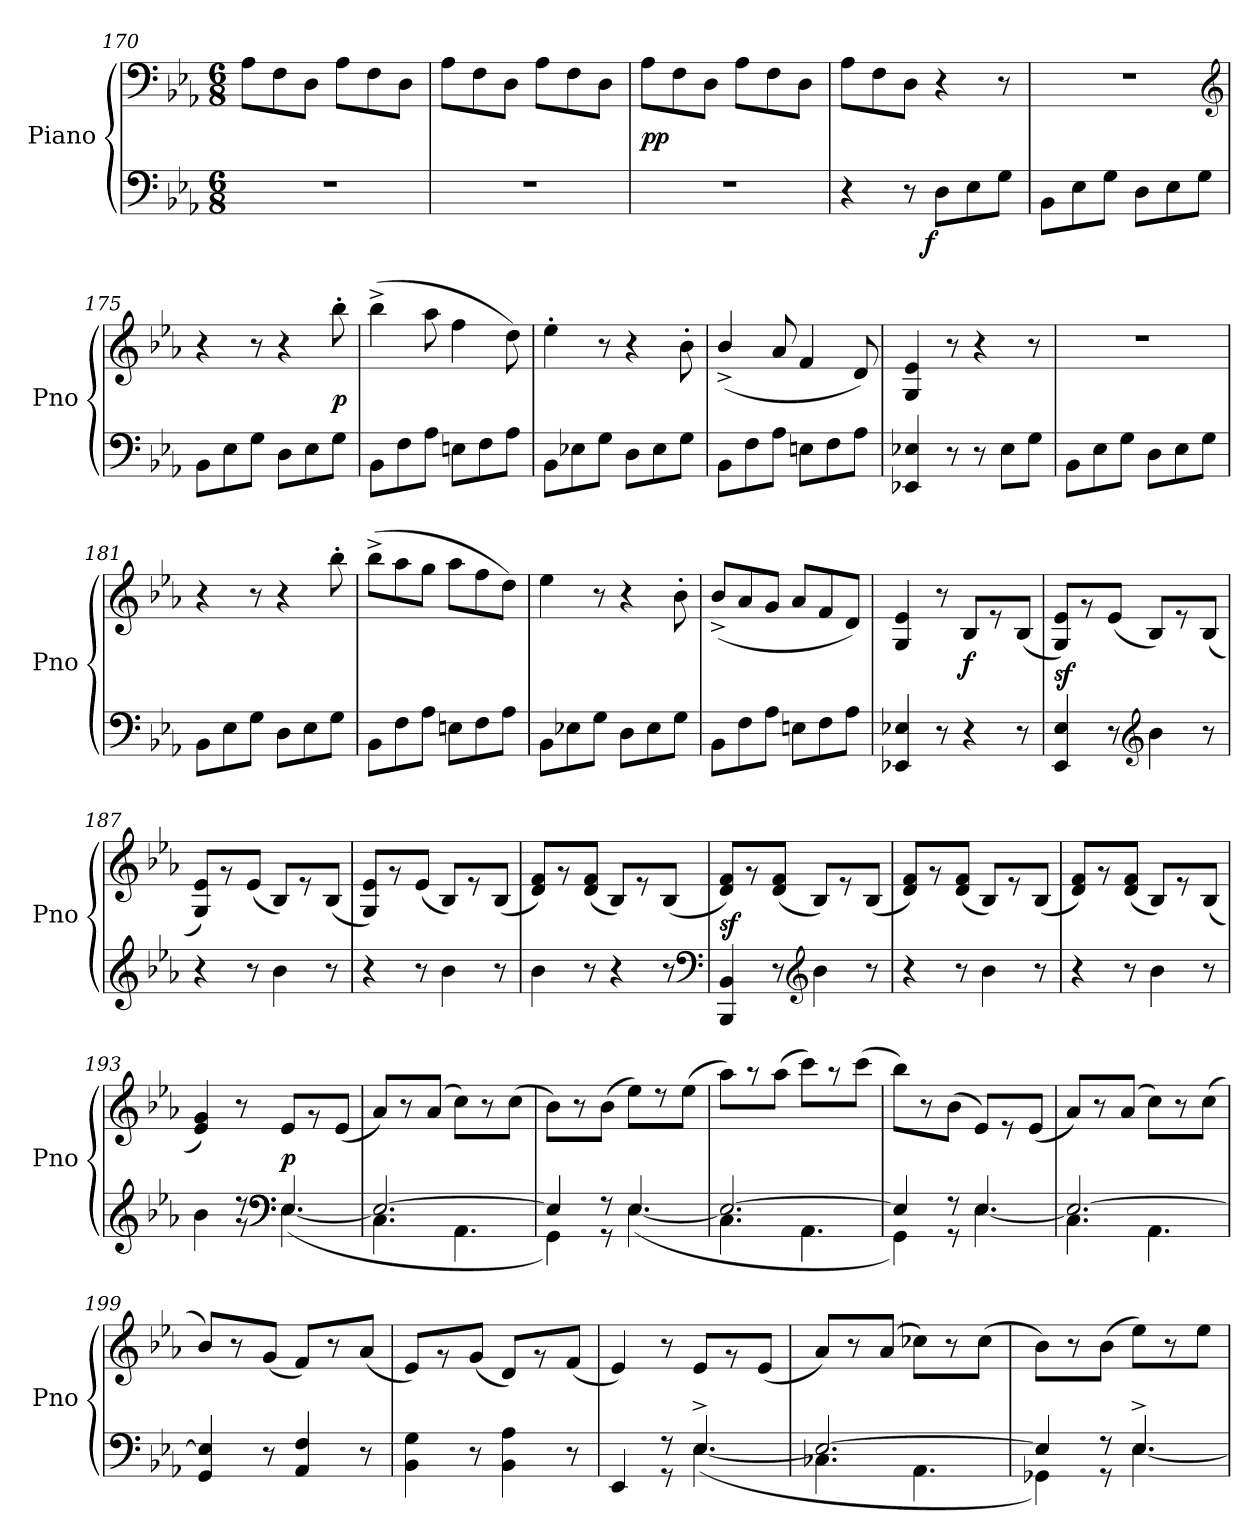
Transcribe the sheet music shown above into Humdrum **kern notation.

**kern	**kern	**dynam
*part1	*part1	*part1
*staff2	*staff1	*staff1/2
*I"Piano	*	*
*I'Pno	*	*
*clefF4	*clefF4	*
*k[b-e-a-]	*k[b-e-a-]	*
*E-:	*E-:	*
*M6/8	*M6/8	*
=170	=170	=170
2.r	8A-L	.
.	8F	.
.	8DJ	.
.	8A-L	.
.	8F	.
.	8DJ	.
=171	=171	=171
2.r	8A-L	.
.	8F	.
.	8DJ	.
.	8A-L	.
.	8F	.
.	8DJ	.
=172	=172	=172
2.r	8A-L	pp
.	8F	.
.	8DJ	.
.	8A-L	.
.	8F	.
.	8DJ	.
=173	=173	=173
4r	8A-L	.
.	8F	.
8r	8DJ	.
!	!	!LO:DY:b=2:rj
8DL	4r	f
8E-	.	.
8GJ	8r	.
=174	=174	=174
8BB-L	2.r	.
8E-	.	.
8GJ	.	.
8DL	.	.
8E-	.	.
8GJ	.	.
*	*clefG2	*
=175	=175	=175
8BB-L	4r	.
8E-	.	.
8GJ	8r	.
8DL	4r	.
8E-	.	.
8GJ	8bb-'	p
=176	=176	=176
8BB-L	(4bb-^	.
8F	.	.
8A-J	8aa-	.
8EnL	4ff	.
8F	.	.
8A-J	8dd)	.
=177	=177	=177
8BB-L	4ee-'	.
8E-X	.	.
8GJ	8r	.
8DL	4r	.
8E-	.	.
8GJ	8b-'	.
=178	=178	=178
8BB-L	(4b-^/	.
8F	.	.
8A-J	8a-	.
8EnL	4f	.
8F	.	.
8A-J	8d)	.
=179	=179	=179
4EE-X 4E-X	4G 4e-	.
8r	8r	.
8r	4r	.
8E-L	.	.
8GJ	8r	.
=180	=180	=180
8BB-L	2.r	.
8E-	.	.
8GJ	.	.
8DL	.	.
8E-	.	.
8GJ	.	.
=181	=181	=181
8BB-L	4r	.
8E-	.	.
8GJ	8r	.
8DL	4r	.
8E-	.	.
8GJ	8bb-'	.
=182	=182	=182
8BB-L	(8bb-^L	.
8F	8aa-	.
8A-J	8ggJ	.
8EnL	8aa-L	.
8F	8ff	.
8A-J	8ddJ)	.
=183	=183	=183
8BB-L	4ee-	.
8E-X	.	.
8GJ	8r	.
8DL	4r	.
8E-	.	.
8GJ	8b-'	.
=184	=184	=184
8BB-L	(8b-^L	.
8F	8a-	.
8A-J	8gJ	.
8EnL	8a-L	.
8F	8f	.
8A-J	8dJ)	.
=185	=185	=185
4EE-X 4E-X	4G 4e-	.
8r	8r	.
4r	8B-L	f
.	8re	.
8r	(8B-J	.
=186	=186	=186
4EE- 4E-	8G 8e-L)	sf
.	8rg	.
8r	(8e-J	.
*clefG2	*	*
4b-	8B-L)	.
.	8re	.
8r	(8B-J	.
=187	=187	=187
4r	8G 8e-L)	.
.	8rg	.
8r	(8e-J	.
4b-	8B-L)	.
.	8re	.
8r	(8B-J	.
=188	=188	=188
4r	8G 8e-L)	.
.	8rg	.
8r	(8e-J	.
4b-	8B-L)	.
.	8re	.
8r	(8B-J	.
=189	=189	=189
4b-	8d 8fL)	.
.	8rg	.
8r	(8d 8fJ	.
4r	8B-L)	.
.	8re	.
8r	(8B-J	.
*clefF4	*	*
=190	=190	=190
4BBB- 4BB-	8d 8fL)	sf
.	8rg	.
8r	(8d 8fJ	.
*clefG2	*	*
4b-	8B-L)	.
.	8re	.
8r	(8B-J	.
=191	=191	=191
4r	8d 8fL)	.
.	8rg	.
8r	(8d 8fJ	.
4b-	8B-L)	.
.	8re	.
8r	(8B-J	.
=192	=192	=192
4r	8d 8fL)	.
.	8rg	.
8r	(8d 8fJ	.
4b-	8B-L)	.
.	8re	.
8r	(8B-J	.
=193	=193	=193
*^	*	*
4ryy	4b-	4e- 4g)	.
8r	8r	8r	.
*clefF4	*	*	*
4.E-	([4.E-	8e-L	p
.	.	8rg	.
.	.	(8e-J	.
=194	=194	=194	=194
2.E-_	4.C	8a-L)	.
.	.	8r	.
.	.	(8a-J	.
.	4.AA-	8ccL)	.
.	.	8r	.
.	.	(8ccJ	.
=195	=195	=195	=195
4E-]	4GG)	8b-L)	.
.	.	8r	.
8r	8r	(8b-J	.
4.E-	([4.E-	8ee-L)	.
.	.	8rdd	.
.	.	(8ee-J	.
=196	=196	=196	=196
2.E-_	4.C	8aa-L)	.
.	.	8r	.
.	.	(8aa-J	.
.	4.AA-	8cccL)	.
.	.	8r	.
.	.	(8cccJ	.
=197	=197	=197	=197
4E-]	4GG)	8bb-L)	.
.	.	8r	.
8r	8r	(8b-J	.
4.E-	[4.E-	8e-L)	.
.	.	8r	.
.	.	(8e-J	.
=198	=198	=198	=198
2.E-_	4.C	8a-L)	.
.	.	8r	.
.	.	(8a-J	.
.	4.AA-	8ccL)	.
.	.	8r	.
.	.	(8ccJ	.
*v	*v	*	*
=199	=199	=199
4GG 4E-]	8b-L)	.
.	8r	.
8r	(8gJ	.
4AA- 4F	8fL)	.
.	8r	.
8r	(8a-J	.
=200	=200	=200
4BB- 4G	8e-L)	.
.	8r	.
8r	(8gJ	.
4BB- 4A-	8dL)	.
.	8rg	.
8r	(8fJ	.
=201	=201	=201
*^	*	*
4ryy	4EE-	4e-)	.
8r	8r	8r	.
4.E-^	([4.E-	8e-L	.
.	.	8rg	.
.	.	(8e-J	.
=202	=202	=202	=202
2.E-_	4.C-X	8a-L)	.
.	.	8r	.
.	.	(8a-J	.
.	4.AA-	8cc-XL)	.
.	.	8r	.
.	.	(8cc-J	.
=203	=203	=203	=203
4E-]	4GG-X)	8b-L)	.
.	.	8r	.
8r	8r	(8b-J	.
4.E-^	[4.E-	8ee-L)	.
.	.	8r	.
.	.	8ee-J	.
*v	*v	*	*
=	=	=
*-	*-	*-
